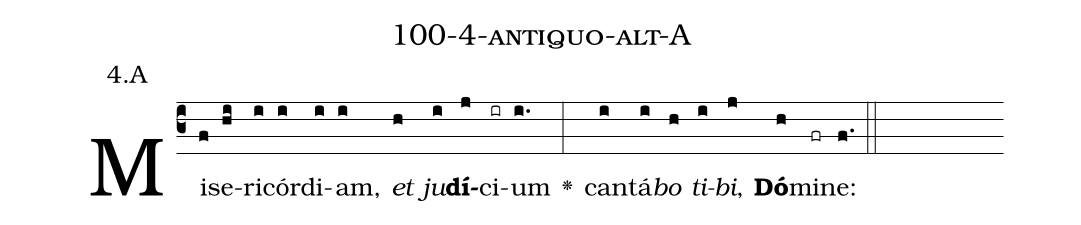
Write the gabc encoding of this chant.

name: 100-4-antiquo-alt-A;
annotation: 4.A;
%%
(c3)Mi(f)se(hi)ri(i)cór(i)di(i)am,(i) <i>et</i>(h) <i>ju</i>(i)<b>dí</b>(j)ci(ir)um(i.) <v>\greheightstar</v>(:) can(i)tá(i)<i>bo</i>(h) <i>ti</i>(i)<i>bi</i>,(j) <b>Dó</b>(h)mi(fr)ne:(f.) (::)


%E(i) u(h) o(i) u(j) a(h) e.(f.) (::)
